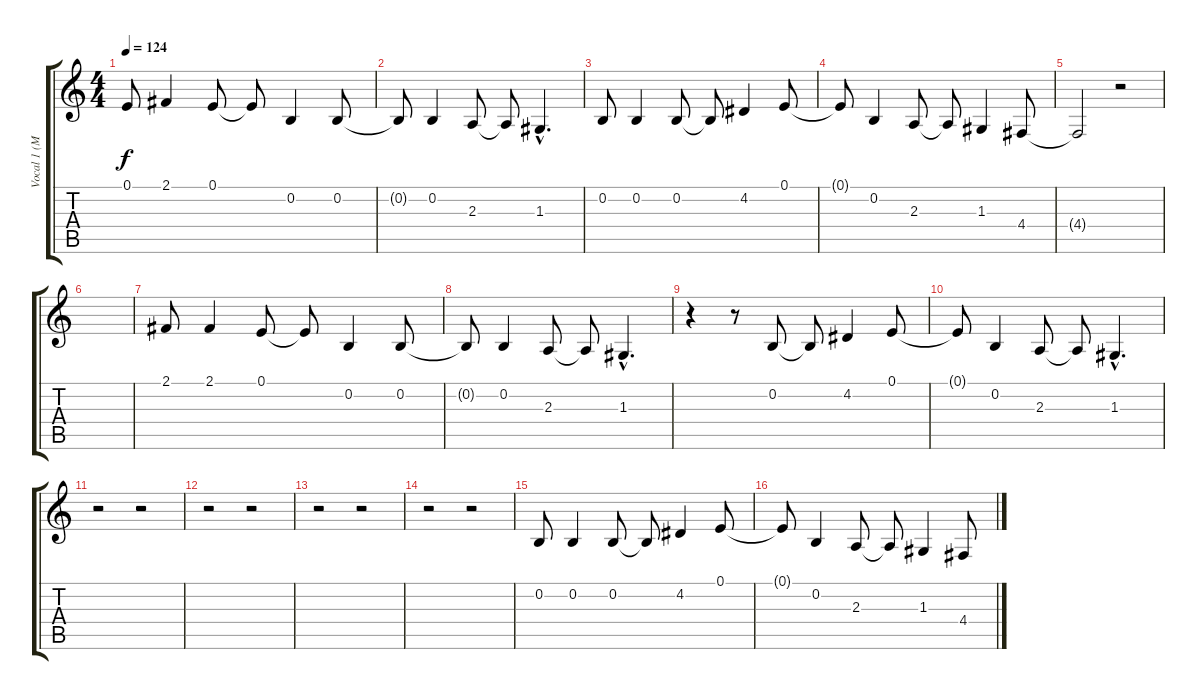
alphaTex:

\track ("Vocal 1 (Michael Stipe + Mike Mills)" "Vocal 1 (M") {instrument oboe}
\staff {score tabs}
\tuning (E4 B3 G3 D3 A2 E2) {hide}
\ts (4 4)
\tempo 124
\clef g2
\ks c
0.1.8{dy f} 2.1.4 0.1.8 0.1{t}.8 0.2.4 0.2.8 |
0.2{t}.8 0.2.4 2.3.8 2.3{t}.8 1.3{hac}.4{d} |
0.2.8 0.2.4 0.2.8 0.2{t}.8 4.2.4 0.1.8 |
0.1{t}.8 0.2.4 2.3.8 2.3{t}.8 1.3.4 4.4.8 |
4.4{t}.2 r.2 |
|
2.1.8 2.1.4 0.1.8 0.1{t}.8 0.2.4 0.2.8 |
0.2{t}.8 0.2.4 2.3.8 2.3{t}.8 1.3{hac}.4{d} |
r.4 r.8 0.2.8 0.2{t}.8 4.2.4 0.1.8 |
0.1{t}.8 0.2.4 2.3.8 2.3{t}.8 1.3{hac}.4{d} |
r.2{volume 16} r.2{volume 15} |
r.2{volume 13} r.2{volume 12} |
r.2{volume 11} r.2{volume 10} |
r.2{volume 9} r.2{volume 8} |
0.2.8{volume 7} 0.2.4 0.2.8 0.2{t}.8{volume 6} 4.2.4 0.1.8 |
0.1{t}.8{volume 5} 0.2.4 2.3.8 2.3{t}.8{volume 4} 1.3.4 4.4.8
